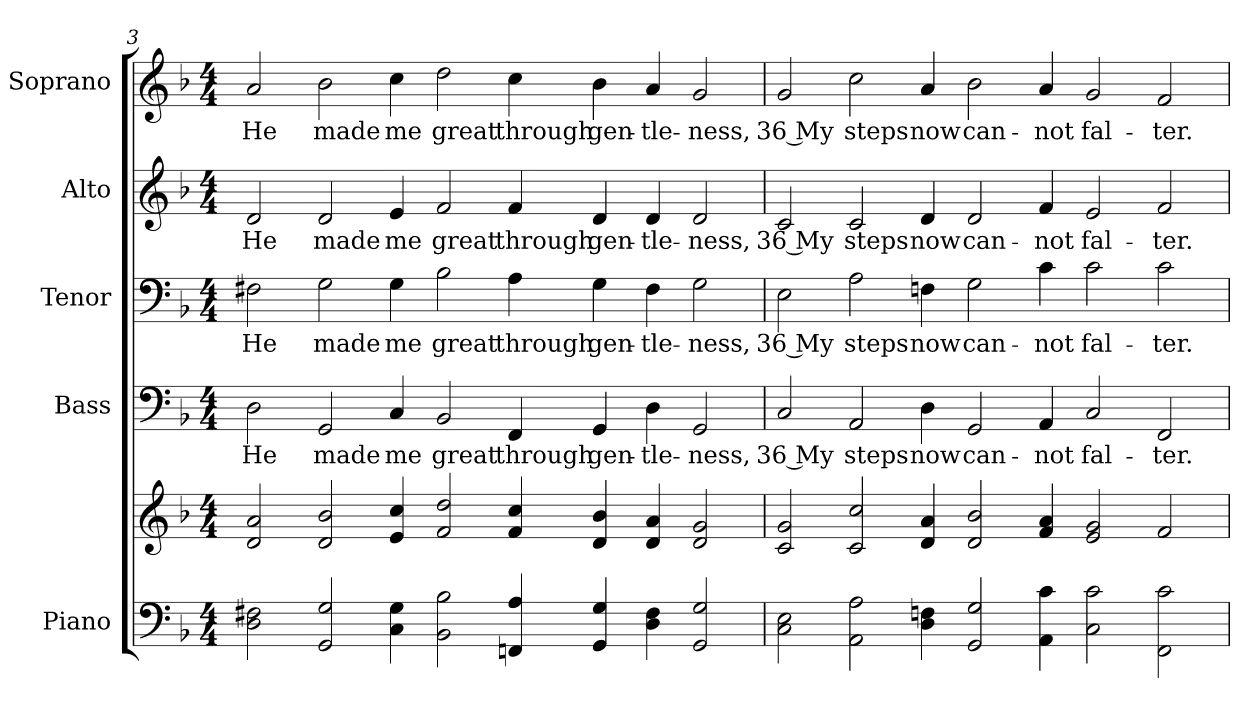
**kern	**kern	**kern	**text	**kern	**text	**kern	**text	**kern	**text
*part5	*part5	*part4	*part4	*part3	*part3	*part2	*part2	*part1	*part1
*staff6	*staff5	*staff4	*staff4	*staff3	*staff3	*staff2	*staff2	*staff1	*staff1
*I"Piano	*	*I"Bass	*	*I"Tenor	*	*I"Alto	*	*I"Soprano	*
*I'Pno.	*	*I'B.	*	*I'T.	*	*I'A.	*	*I'S.	*
!!LO:PB:g=z
*clefF4	*clefG2	*clefF4	*	*clefF4	*	*clefG2	*	*clefG2	*
*k[b-]	*k[b-]	*k[b-]	*	*k[b-]	*	*k[b-]	*	*k[b-]	*
*d:	*d:	*d:	*	*d:	*	*d:	*	*d:	*
*M4/4	*M4/4	*M4/4	*	*M4/4	*	*M4/4	*	*M4/4	*
=3	=3	=3	=3	=3	=3	=3	=3	=3	=3
!	!	!	!LO:LY:b:color=#000000	!	!	!	!	!	!
!	!	!	!	!	!LO:LY:b:color=#000000	!	!	!	!
!	!	!	!	!	!	!	!LO:LY:b:color=#000000	!	!
!	!	!	!	!	!	!	!	!	!LO:LY:b:color=#000000
2Di\ 2F#Xi	2di/ 2ai	2Di\	He	2F#Xi\	He	2di/	He	2ai/	He
!	!	!	!LO:LY:b:color=#000000	!	!	!	!	!	!
!	!	!	!	!	!LO:LY:b:color=#000000	!	!	!	!
!	!	!	!	!	!	!	!LO:LY:b:color=#000000	!	!
!	!	!	!	!	!	!	!	!	!LO:LY:b:color=#000000
2GGi/ 2Gi	2di/ 2b-i	2GGi/	made	2Gi\	made	2di/	made	2b-i\	made
!	!	!	!LO:LY:b:color=#000000	!	!	!	!	!	!
!	!	!	!	!	!LO:LY:b:color=#000000	!	!	!	!
!	!	!	!	!	!	!	!LO:LY:b:color=#000000	!	!
!	!	!	!	!	!	!	!	!	!LO:LY:b:color=#000000
4Ci\ 4Gi	4ei/ 4cci	4Ci/	me	4Gi\	me	4ei/	me	4cci\	me
!	!	!	!LO:LY:b:color=#000000	!	!	!	!	!	!
!	!	!	!	!	!LO:LY:b:color=#000000	!	!	!	!
!	!	!	!	!	!	!	!LO:LY:b:color=#000000	!	!
!	!	!	!	!	!	!	!	!	!LO:LY:b:color=#000000
2BB-i\ 2B-i	2fi/ 2ddi	2BB-i/	great	2B-i\	great	2fi/	great	2ddi\	great
!	!	!	!LO:LY:b:color=#000000	!	!	!	!	!	!
!	!	!	!	!	!LO:LY:b:color=#000000	!	!	!	!
!	!	!	!	!	!	!	!LO:LY:b:color=#000000	!	!
!	!	!	!	!	!	!	!	!	!LO:LY:b:color=#000000
4FFni/ 4Ai	4fi/ 4cci	4FFi/	through	4Ai\	through	4fi/	through	4cci\	through
!	!	!	!LO:LY:b:color=#000000	!	!	!	!	!	!
!	!	!	!	!	!LO:LY:b:color=#000000	!	!	!	!
!	!	!	!	!	!	!	!LO:LY:b:color=#000000	!	!
!	!	!	!	!	!	!	!	!	!LO:LY:b:color=#000000
4GGi/ 4Gi	4di/ 4b-i	4GGi/	gen-	4Gi\	gen-	4di/	gen-	4b-i\	gen-
!	!	!	!LO:LY:b:color=#000000	!	!	!	!	!	!
!	!	!	!	!	!LO:LY:b:color=#000000	!	!	!	!
!	!	!	!	!	!	!	!LO:LY:b:color=#000000	!	!
!	!	!	!	!	!	!	!	!	!LO:LY:b:color=#000000
4Di\ 4F#i	4di/ 4ai	4Di\	-tle-	4F#i\	-tle-	4di/	-tle-	4ai/	-tle-
!	!	!	!LO:LY:b:color=#000000	!	!	!	!	!	!
!	!	!	!	!	!LO:LY:b:color=#000000	!	!	!	!
!	!	!	!	!	!	!	!LO:LY:b:color=#000000	!	!
!	!	!	!	!	!	!	!	!	!LO:LY:b:color=#000000
2GGi/ 2Gi	2di/ 2gi	2GGi/	-ness,	2Gi\	-ness,	2di/	-ness,	2gi/	-ness,
=4	=4	=4	=4	=4	=4	=4	=4	=4	=4
!	!	!	!LO:LY:b:color=#000000	!	!	!	!	!	!
!	!	!	!	!	!LO:LY:b:color=#000000	!	!	!	!
!	!	!	!	!	!	!	!LO:LY:b:color=#000000	!	!
!	!	!	!	!	!	!	!	!	!LO:LY:b:color=#000000
2Ci\ 2Ei	2ci/ 2gi	2Ci/	36 My	2Ei\	36 My	2ci/	36 My	2gi/	36 My
!	!	!	!LO:LY:b:color=#000000	!	!	!	!	!	!
!	!	!	!	!	!LO:LY:b:color=#000000	!	!	!	!
!	!	!	!	!	!	!	!LO:LY:b:color=#000000	!	!
!	!	!	!	!	!	!	!	!	!LO:LY:b:color=#000000
2AAi\ 2Ai	2ci/ 2cci	2AAi/	steps	2Ai\	steps	2ci/	steps	2cci\	steps
!	!	!	!LO:LY:b:color=#000000	!	!	!	!	!	!
!	!	!	!	!	!LO:LY:b:color=#000000	!	!	!	!
!	!	!	!	!	!	!	!LO:LY:b:color=#000000	!	!
!	!	!	!	!	!	!	!	!	!LO:LY:b:color=#000000
4Di\ 4Fni	4di/ 4ai	4Di\	now	4Fni\	now	4di/	now	4ai/	now
!	!	!	!LO:LY:b:color=#000000	!	!	!	!	!	!
!	!	!	!	!	!LO:LY:b:color=#000000	!	!	!	!
!	!	!	!	!	!	!	!LO:LY:b:color=#000000	!	!
!	!	!	!	!	!	!	!	!	!LO:LY:b:color=#000000
2GGi/ 2Gi	2di/ 2b-i	2GGi/	can-	2Gi\	can-	2di/	can-	2b-i\	can-
!	!	!	!LO:LY:b:color=#000000	!	!	!	!	!	!
!	!	!	!	!	!LO:LY:b:color=#000000	!	!	!	!
!	!	!	!	!	!	!	!LO:LY:b:color=#000000	!	!
!	!	!	!	!	!	!	!	!	!LO:LY:b:color=#000000
4AAi\ 4ci	4fi/ 4ai	4AAi/	-not	4ci\	-not	4fi/	-not	4ai/	-not
!	!	!	!LO:LY:b:color=#000000	!	!	!	!	!	!
!	!	!	!	!	!LO:LY:b:color=#000000	!	!	!	!
!	!	!	!	!	!	!	!LO:LY:b:color=#000000	!	!
!	!	!	!	!	!	!	!	!	!LO:LY:b:color=#000000
2Ci\ 2ci	2ei/ 2gi	2Ci/	fal-	2ci\	fal-	2ei/	fal-	2gi/	fal-
!	!	!	!LO:LY:b:color=#000000	!	!	!	!	!	!
!	!	!	!	!	!LO:LY:b:color=#000000	!	!	!	!
!	!	!	!	!	!	!	!LO:LY:b:color=#000000	!	!
!	!	!	!	!	!	!	!	!	!LO:LY:b:color=#000000
2FFi\ 2ci	2fi/	2FFi/	-ter.	2ci\	-ter.	2fi/	-ter.	2fi/	-ter.
=	=	=	=	=	=	=	=	=	=
*-	*-	*-	*-	*-	*-	*-	*-	*-	*-
